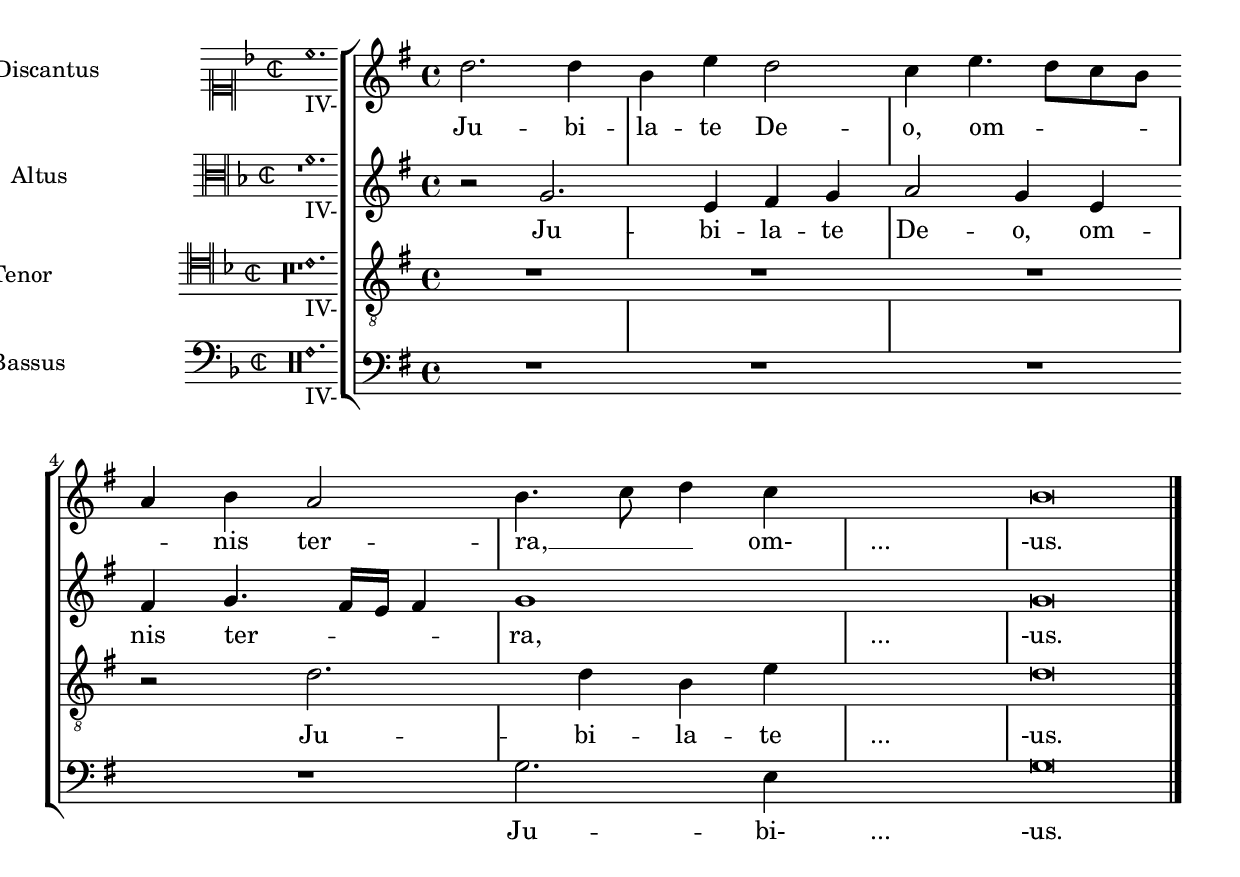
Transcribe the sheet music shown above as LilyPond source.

%% DO NOT EDIT this file manually; it is automatically
%% generated from LSR http://lsr.dsi.unimi.it
%% Make any changes in LSR itself, or in Documentation/snippets/new/ ,
%% and then run scripts/auxiliar/makelsr.py
%%
%% This file is in the public domain.
\version "2.17.6"

\header {
  lsrtags = "ancient-notation, specific-notation, tweaks-and-overrides, workaround"

  texidoc = "
As a workaround to get real incipits which are independent from the
main score these are included as a markup into the field normally used
for the instrument name. As for now lyrics can only be added as a
direct markup. It doesn't unfortunately conform with the spacing of the
main lyrics.

"
  doctitle = "Transcription of Ancient music with incipit"
} % begin verbatim


global = {
  \set Score.skipBars = ##t
  \key g \major
  \time 4/4
  %make the staff lines invisible on staves
  \override Staff.BarLine.transparent = ##t
  \skip 1*8 % the actual music
  % let finis bar go through all staves
  \override Staff.BarLine.transparent = ##f
  % finis bar
  \bar "|."
}

discantusNotes = {
  \transpose c' c'' {
    \clef treble
    d'2. d'4 |
    b e' d'2 |
    c'4 e'4.( d'8 c' b |
    a4) b a2 |
    b4.( c'8 d'4) c'4 |
    \once \override NoteHead.transparent = ##t c'1 |
    b\breve |
  }
}

discantusLyrics = \lyricmode {
  Ju -- bi -- |
  la -- te De -- |
  o, om --
  nis ter -- |
  ra, __ om- |
  "..." |
  -us. |
}

altusNotes = {
  \transpose c' c'' {
    \clef treble
    r2 g2. e4 fis g | % two bars
    a2 g4 e |
    fis g4.( fis16 e fis4) |
    g1 |
    \once \override NoteHead.transparent = ##t g1 |
    g\breve |
  }
}

altusLyrics = \lyricmode {
  Ju -- bi -- la -- te | % two bars
  De -- o, om -- |
  nis ter -- ra, |
  "..." |
  -us. |
}

tenorNotes = {
  \transpose c' c' {
    \clef "treble_8"
    R1 |
    R1 |
    R1 |
    r2 d'2. d'4 b e' | % two bars
    \once \override NoteHead.transparent = ##t e'1 |
    d'\breve |
  }
}

tenorLyrics = \lyricmode {
  Ju -- bi -- la -- te | % two bars
  "..." |
  -us.
}

bassusNotes = {
  \transpose c' c' {
    \clef bass
    R1 |
    R1 |
    R1 |
    R1 |
    g2. e4 |
    \once \override NoteHead.transparent = ##t e1 |
    g\breve |
  }
}

bassusLyrics = \lyricmode {
  Ju -- bi- |
  "..." |
  -us.
}

incipitDiscantus = \markup {
  \score {
    {
      \set Staff.instrumentName = #"Discantus "
      \override NoteHead.style = #'neomensural
      \override Rest.style = #'neomensural
      \override Staff.TimeSignature.style = #'neomensural
      \cadenzaOn
      \clef "neomensural-c1"
      \key f \major
      \time 2/2
      c''1._"IV-" s2  %two bars
      \skip 1*8 % eight bars
    }
    \layout {
      \context {
        \Voice
        \remove "Ligature_bracket_engraver"
        \consists "Mensural_ligature_engraver"
      }
      line-width = 4.5\cm
    }
  }
}

incipitAltus = \markup {
  \score {
    {
      \set Staff.instrumentName = #"Altus "
      \override NoteHead.style = #'neomensural
      \override Rest.style = #'neomensural
      \override Staff.TimeSignature.style = #'neomensural
      \cadenzaOn
      \clef "neomensural-c3"
      \key f \major
      \time 2/2
      r1        % one bar
      f'1._"IV-" s2   % two bars
      \skip 1*7 % seven bars
    }
    \layout {
      \context {
        \Voice
        \remove "Ligature_bracket_engraver"
        \consists "Mensural_ligature_engraver"
      }
      line-width = 4.5\cm
    }
  }
}

incipitTenor = \markup {
  \score {
    {
      \set Staff.instrumentName = #"Tenor  "
      \override NoteHead.style = #'neomensural
      \override Rest.style = #'neomensural
      \override Staff.TimeSignature.style = #'neomensural
      \cadenzaOn
      \clef "neomensural-c4"
      \key f \major
      \time 2/2
      r\longa   % four bars
      r\breve   % two bars
      r1        % one bar
      c'1._"IV-" s2   % two bars
      \skip 1   % one bar
    }
    \layout {
      \context {
        \Voice
        \remove "Ligature_bracket_engraver"
        \consists "Mensural_ligature_engraver"
      }
      line-width = 4.5\cm
    }
  }
}

incipitBassus = \markup {
  \score {
    {
      \set Staff.instrumentName = #"Bassus  "
      \override NoteHead.style = #'neomensural
      \override Rest.style = #'neomensural
      \override Staff.TimeSignature.style = #'neomensural
      \cadenzaOn
      \clef "bass"
      \key f \major
      \time 2/2
      % incipit
      r\maxima  % eight bars
      f1._"IV-" s2    % two bars
    }
    \layout {
      \context {
        \Voice
        \remove "Ligature_bracket_engraver"
        \consists "Mensural_ligature_engraver"
      }
      line-width = 4.5\cm
    }
  }
}

%StaffGroup is used instead of ChoirStaff to get bar lines between systems
\score {
  <<
    \new StaffGroup = choirStaff <<
      \new Voice = "discantusNotes" <<
        \global
        \set Staff.instrumentName = \incipitDiscantus
        \discantusNotes
      >>
      \new Lyrics = "discantusLyrics" \lyricsto discantusNotes { \discantusLyrics }

      \new Voice = "altusNotes" <<
        \global
        \set Staff.instrumentName = \incipitAltus
        \altusNotes
      >>
      \new Lyrics = "altusLyrics" \lyricsto altusNotes { \altusLyrics }

      \new Voice = "tenorNotes" <<
        \global
        \set Staff.instrumentName = \incipitTenor
        \tenorNotes
      >>
      \new Lyrics = "tenorLyrics" \lyricsto tenorNotes { \tenorLyrics }

      \new Voice = "bassusNotes" <<
        \global
        \set Staff.instrumentName = \incipitBassus
        \bassusNotes
      >>
    >>
    \new Lyrics = "bassusLyrics" \lyricsto bassusNotes { \bassusLyrics }
    %Keep the bass lyrics outside of the staff group to avoid bar lines
    %between the lyrics.
  >>

  \layout {
    \context {
      \Score
      % no bars in staves
      \override BarLine.transparent = ##t
    }
    % the next three instructions keep the lyrics between the bar lines
    \context {
      \Lyrics
      \consists "Bar_engraver"
      \override BarLine.transparent = ##t
    }
    \context {
      \StaffGroup
      \consists "Separating_line_group_engraver"
    }
    \context {
      \Voice
      % no slurs
      \override Slur.transparent = ##t
      % Comment in the below "\remove" command to allow line
      % breaking also at those barlines where a note overlaps
      % into the next bar.  The command is commented out in this
      % short example score, but especially for large scores, you
      % will typically yield better line breaking and thus improve
      % overall spacing if you comment in the following command.
      %\remove "Forbid_line_break_engraver"
    }
    indent = 5\cm
  }
}
